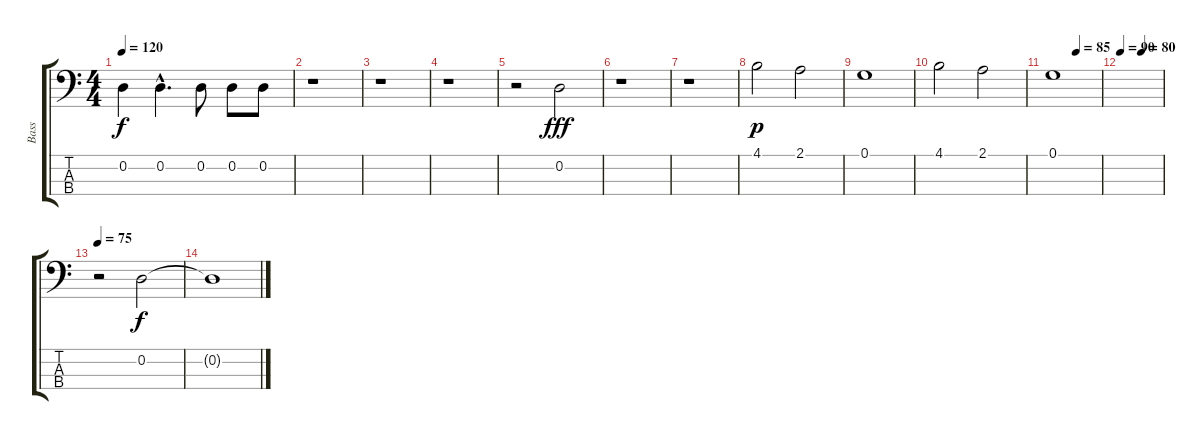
\track ("Bass" "Bass") {instrument acousticguitarnylon}
\staff {score tabs}
\tuning (G2 D2 A1 E1) {hide}
\ts (4 4)
\tempo 120
\clef f4
\ks c
0.2.4{dy f} 0.2{hac}.4{d} 0.2.8 0.2.8 0.2.8 |
r.1 |
r.1 |
r.1 |
r.2 0.2.2{dy fff} |
r.1 |
r.1 |
4.1.2{dy p} 2.1.2 |
0.1.1 |
4.1.2 2.1.2 |
\tempo (85 0.5)
0.1.1 |
\tempo 90
\tempo (80 0.5)
|
\tempo 65
\tempo 75
r.2 0.2.2{dy f} |
0.2{t}.1
